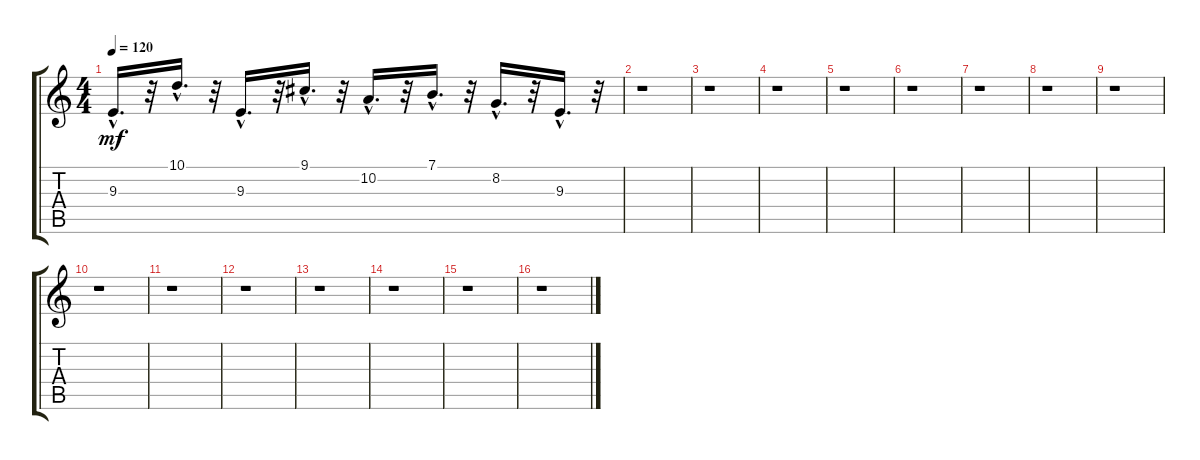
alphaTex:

\track "" {instrument lead2sawtooth}
\staff {score tabs}
\tuning (E4 B3 G3 D3 A2 E2) {hide}
\ts (4 4)
\tempo 120
\clef g2
\ks c
9.3{hac}.16{d dy mf} r.32 10.1{hac}.16{d} r.32 9.3{hac}.16{d} r.32 9.1{hac}.16{d} r.32 10.2{hac}.16{d} r.32 7.1{hac}.16{d} r.32 8.2{hac}.16{d} r.32 9.3{hac}.16{d} r.32 |
r.1 |
r.1 |
r.1 |
r.1 |
r.1 |
r.1 |
r.1 |
r.1 |
r.1 |
r.1 |
r.1 |
r.1 |
r.1 |
r.1 |
r.1
